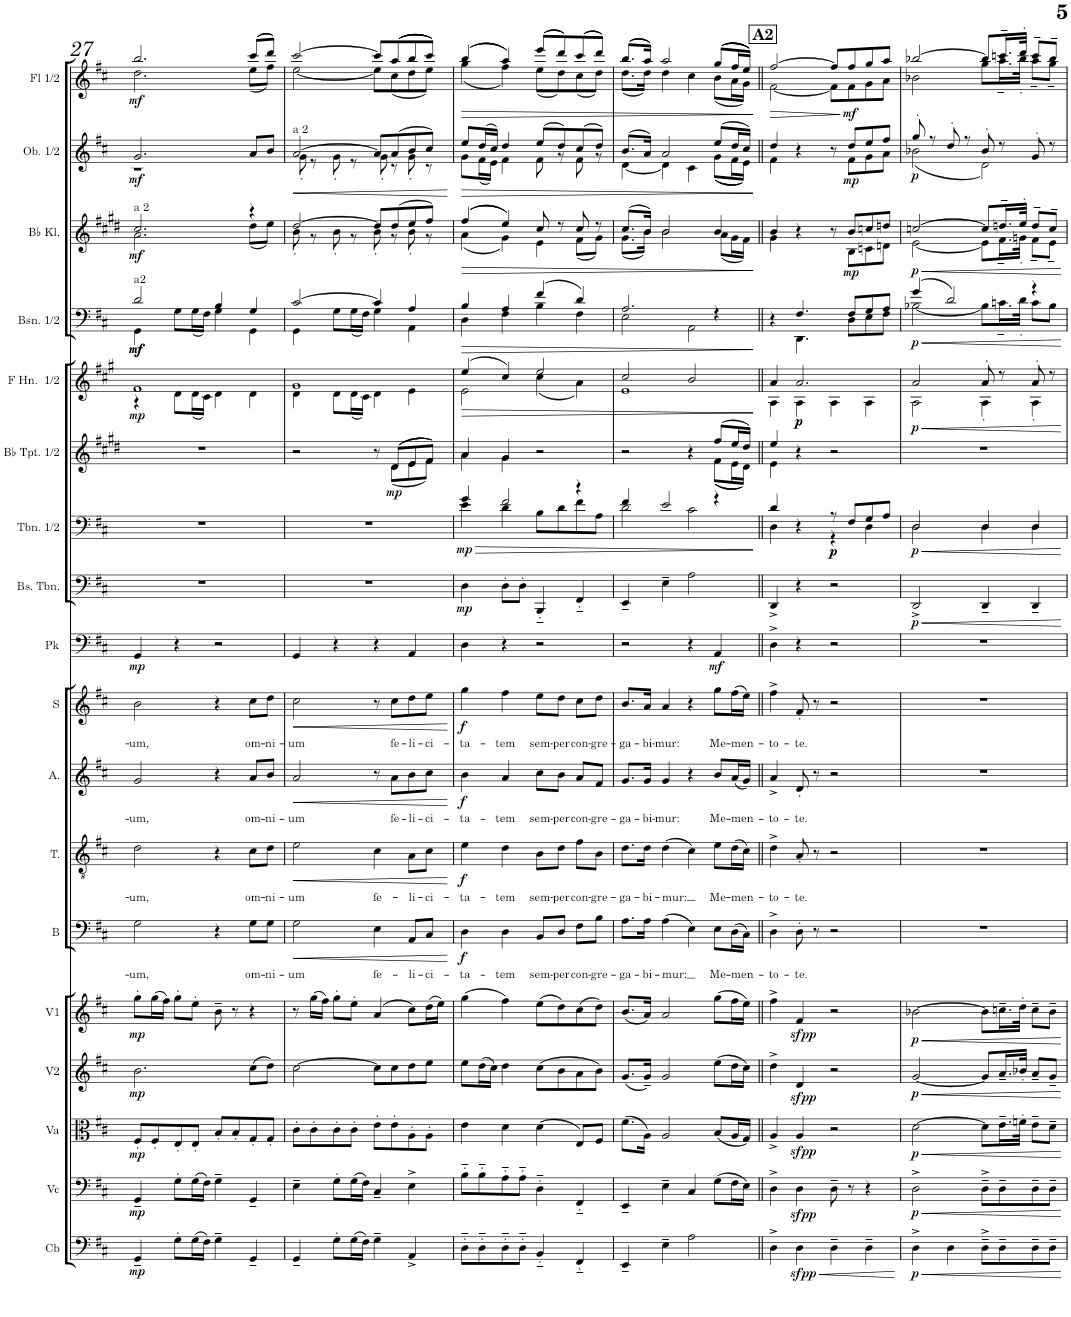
**kern	**dynam	**kern	**dynam	**kern	**dynam	**kern	**dynam	**kern	**dynam	**kern	**text	**dynam	**kern	**text	**dynam	**kern	**text	**dynam	**kern	**text	**dynam	**kern	**dynam	**kern	**dynam	**kern	**dynam	**kern	**dynam	**kern	**dynam	**kern	**dynam	**kern	**dynam	**kern	**dynam	**kern	**dynam
*part18	*part18	*part17	*part17	*part16	*part16	*part15	*part15	*part14	*part14	*part13	*part13	*part13	*part12	*part12	*part12	*part11	*part11	*part11	*part10	*part10	*part10	*part9	*part9	*part8	*part8	*part7	*part7	*part6	*part6	*part5	*part5	*part4	*part4	*part3	*part3	*part2	*part2	*part1	*part1
*staff18	*staff18	*staff17	*staff17	*staff16	*staff16	*staff15	*staff15	*staff14	*staff14	*staff13	*staff13	*staff13	*staff12	*staff12	*staff12	*staff11	*staff11	*staff11	*staff10	*staff10	*staff10	*staff9	*staff9	*staff8	*staff8	*staff7	*staff7	*staff6	*staff6	*staff5	*staff5	*staff4	*staff4	*staff3	*staff3	*staff2	*staff2	*staff1	*staff1
*I"Contrabasses	*	*I"Violoncellos	*	*I"Violas	*	*I"Violins 2	*	*I"Violins 1	*	*I"Bas	*	*	*I"Tenor	*	*	*I"Alt	*	*	*I"Sopraan	*	*	*I"Pauken	*	*I"Bas-trombone	*	*I"Trombone 1/2	*	*I"Trompet Bb 1/2	*	*I"F Horn 1/2	*	*I"Bassoon 1/2	*	*I"Klarinet in Bb	*	*I"Oboe 1/2	*	*I"Flute 1/2	*
*I'Cb	*	*I'Vc	*	*I'Va	*	*I'V2	*	*I'V1	*	*I'B	*	*	*I'T.	*	*	*I'A.	*	*	*I'S	*	*	*I'Pk	*	*I'Bs. Tbn.	*	*I'Tbn. 1/2	*	*	*	*I'F Hn.  1/2	*	*I'Bsn. 1/2	*	*	*	*I'Ob. 1/2	*	*I'Fl 1/2	*
!!LO:PB:g=z
*clefF4	*	*clefF4	*	*clefC3	*	*clefG2	*	*clefG2	*	*clefF4	*	*	*clefGv2	*	*	*clefG2	*	*	*clefG2	*	*	*clefF4	*	*clefF4	*	*clefF4	*	*clefG2	*	*clefG2	*	*clefF4	*	*clefG2	*	*clefG2	*	*clefG2	*
*Trd7c12	*	*	*	*	*	*	*	*	*	*	*	*	*	*	*	*	*	*	*	*	*	*	*	*	*	*	*	*Trd1c2	*	*Trd4c7	*	*	*	*Trd1c2	*	*	*	*	*
*k[f#c#]	*	*k[f#c#]	*	*k[f#c#]	*	*k[f#c#]	*	*k[f#c#]	*	*k[f#c#]	*	*	*k[f#c#]	*	*	*k[f#c#]	*	*	*k[f#c#]	*	*	*k[f#c#]	*	*k[f#c#]	*	*k[f#c#]	*	*k[f#c#g#d#]	*	*k[f#c#g#]	*	*k[f#c#]	*	*k[f#c#g#d#]	*	*k[f#c#]	*	*k[f#c#]	*
*M4/4	*	*M4/4	*	*M4/4	*	*M4/4	*	*M4/4	*	*M4/4	*	*	*M4/4	*	*	*M4/4	*	*	*M4/4	*	*	*M4/4	*	*M4/4	*	*M4/4	*	*M4/4	*	*M4/4	*	*M4/4	*	*M4/4	*	*M4/4	*	*M4/4	*
=27	=27	=27	=27	=27	=27	=27	=27	=27	=27	=27	=27	=27	=27	=27	=27	=27	=27	=27	=27	=27	=27	=27	=27	=27	=27	=27	=27	=27	=27	=27	=27	=27	=27	=27	=27	=27	=27	=27	=27
!	!	!	!	!	!	!	!	!	!	!	!	!	!	!	!	!	!	!	!	!	!	!	!	!	!	!	!	!	!	!	!	!	!	!LO:TX:a:t=a 2	!	!	!	!	!
!	!	!	!	!	!	!	!	!	!	!	!	!	!	!	!	!	!	!	!	!	!	!	!	!	!	!	!	!	!	!	!	!LO:TX:a:t=a2	!	!	!	!	!	!	!
!	!LO:DY:b	!	!LO:DY:b	!	!LO:DY:b	!	!LO:DY:b	!	!LO:DY:b	!	!LO:LY:b	!	!	!LO:LY:b	!	!	!LO:LY:b	!	!	!LO:LY:b	!	!	!LO:DY:b	!	!	!	!	!	!	!	!LO:DY:b	!	!LO:DY:b	!	!	!	!	!	!
*	*	*	*	*	*	*	*	*	*	*	*	*	*	*	*	*	*	*	*	*	*	*	*	*	*	*	*	*	*	*^	*	*^	*	*^	*	*^	*	*^	*
!	!	!	!	!	!	!	!	!	!	!	!	!	!	!	!	!	!	!	!	!	!	!	!	!	!	!	!	!	!	!	!	!	!	!	!LO:DY:n=1:b	!	!	!LO:DY:b	!	!	!LO:DY:b	!	!	!LO:DY:b
4GG~/	mp	4GG~/	mp	8F#'/L	mp	2.b\	mp	8gg'\L	mp	2G\	-um,	.	2d\	-um,	.	2g/	-um,	.	2b\	-um,	.	4GG/	mp	1r	.	1r	.	1r	.	1f#	4r	mp	2d/	4GG\	mf mf	2.cc#/	2.a\	mf	2.g/	1r	mf	2.bb/	2.dd\	mf
.	.	.	.	8F#'/	.	.	.	(>16gg\L	.	.	.	.	.	.	.	.	.	.	.	.	.	.	.	.	.	.	.	.	.	.	.	.	.	.	.	.	.	.	.	.	.	.	.	.
.	.	.	.	.	.	.	.	16ff#\JJ)	.	.	.	.	.	.	.	.	.	.	.	.	.	.	.	.	.	.	.	.	.	.	.	.	.	.	.	.	.	.	.	.	.	.	.	.
8G'\L	.	8G'\L	.	8E'/	.	.	.	8gg'\L	.	.	.	.	.	.	.	.	.	.	.	.	.	4r	.	.	.	.	.	.	.	.	8d\L	.	.	8G\L	.	.	.	.	.	.	.	.	.	.
(>16G\L	.	(>16G\L	.	8E'/J	.	.	.	8ee'\J	.	.	.	.	.	.	.	.	.	.	.	.	.	.	.	.	.	.	.	.	.	.	(<16d\L	.	.	(<16G\L	.	.	.	.	.	.	.	.	.	.
16F#\JJ)	.	16F#\JJ)	.	.	.	.	.	.	.	.	.	.	.	.	.	.	.	.	.	.	.	.	.	.	.	.	.	.	.	.	16c#\JJ)	.	.	16F#\JJ)	.	.	.	.	.	.	.	.	.	.
4G~\	.	4G~\	.	8B'/L	.	.	.	8b~\	.	4r	.	.	4r	.	.	4r	.	.	4r	.	.	2r	.	.	.	.	.	.	.	.	4d\	.	4B/	4G\	.	.	.	.	.	.	.	.	.	.
.	.	.	.	8B'/	.	.	.	8r	.	.	.	.	.	.	.	.	.	.	.	.	.	.	.	.	.	.	.	.	.	.	.	.	.	.	.	.	.	.	.	.	.	.	.	.
!	!	!	!	!	!	!	!	!	!	!	!LO:LY:b	!	!	!LO:LY:b	!	!	!LO:LY:b	!	!	!LO:LY:b	!	!	!	!	!	!	!	!	!	!	!	!	!	!	!	!	!	!	!	!	!	!	!	!
4GG~/	.	4GG~/	.	8G'/	.	(>8cc#\L	.	4r	.	8G\L	om-	.	8c#\L	om-	.	8a/L	om-	.	8cc#\L	om-	.	.	.	.	.	.	.	.	.	.	4d\	.	4G/	4GG\	.	4r	(<8dd#\L	.	8a/L	.	.	(>(>8ccc#/L	(<8ee\L	.
!	!	!	!	!	!	!	!	!	!	!	!LO:LY:b	!	!	!LO:LY:b	!	!	!LO:LY:b	!	!	!LO:LY:b	!	!	!	!	!	!	!	!	!	!	!	!	!	!	!	!	!	!	!	!	!	!	!	!
.	.	.	.	8G'/J	.	8dd\J)	.	.	.	8G\J	-ni-	.	8d\J	-ni-	.	8b/J	-ni-	.	8dd\J	-ni-	.	.	.	.	.	.	.	.	.	.	.	.	.	.	.	.	8ee\J)	.	8b/J	.	.	8ddd/J))	8ff#\J)	.
=28	=28	=28	=28	=28	=28	=28	=28	=28	=28	=28	=28	=28	=28	=28	=28	=28	=28	=28	=28	=28	=28	=28	=28	=28	=28	=28	=28	=28	=28	=28	=28	=28	=28	=28	=28	=28	=28	=28	=28	=28	=28	=28	=28	=28
!	!	!	!	!	!	!	!	!	!	!	!	!	!	!	!	!	!	!	!	!	!	!	!	!	!	!	!	!	!	!	!	!	!	!	!	!	!	!	!LO:TX:a:t=a 2	!	!	!	!	!
!	!	!	!	!	!	!	!	!	!	!	!LO:LY:b	!LO:HP:b	!	!LO:LY:b	!LO:HP:b	!	!LO:LY:b	!LO:HP:b	!	!LO:LY:b	!LO:HP:b	!	!	!	!	!	!	!	!	!	!	!	!	!	!	!	!	!	!	!	!LO:HP:b	!	!	!
*	*	*	*	*	*	*	*	*	*	*	*	*	*	*	*	*	*	*	*	*	*	*	*	*	*	*	*	*^	*	*	*	*	*	*	*	*	*	*	*	*	*	*	*	*
4GG~/	.	4E~\	.	8c#'\L	.	[2cc#\	.	8r	.	2G\	-um	<	2e\	-um	<	2a/	-um	<	2cc#\	-um	<	4GG/	.	1r	.	1r	.	2r	8ryy	.	1g#	4d\	.	[2c#/	4GG\	.	[2dd#/	8b'\	.	[2a/	8g'\	<	[2ccc#/	[2ee\	.
*	*	*	*	*	*	*	*	*	*	*	*	*	*	*	*	*	*	*	*	*	*	*	*	*	*	*	*	*v	*v	*	*	*	*	*	*	*	*	*	*	*	*	*	*	*	*
.	.	.	.	8c#'\	.	.	.	(>16gg\LL	.	.	.	.	.	.	.	.	.	.	.	.	.	.	.	.	.	.	.	.	.	.	.	.	.	.	.	.	8r	.	.	8r	.	.	.	.
.	.	.	.	.	.	.	.	16ff#\JJ)	.	.	.	.	.	.	.	.	.	.	.	.	.	.	.	.	.	.	.	.	.	.	.	.	.	.	.	.	.	.	.	.	.	.	.	.
8G'\L	.	8G'\L	.	8c#'\	.	.	.	8gg'\L	.	.	.	.	.	.	.	.	.	.	.	.	.	4r	.	.	.	.	.	.	.	.	8d\L	.	.	8G\L	.	.	8b'\	.	.	8g'\	.	.	.	.
(>16G\L	.	(>16G\L	.	8c#'\J	.	.	.	8ee'\J	.	.	.	.	.	.	.	.	.	.	.	.	.	.	.	.	.	.	.	.	.	.	(<16d\L	.	.	(<16G\L	.	.	8r	.	.	8r	.	.	.	.
16F#\JJ)	.	16F#\JJ)	.	.	.	.	.	.	.	.	.	.	.	.	.	.	.	.	.	.	.	.	.	.	.	.	.	.	.	.	16c#\JJ)	.	.	16F#\JJ)	.	.	.	.	.	.	.	.	.	.
!	!	!	!	!	!	!	!	!	!	!	!LO:LY:b	!	!	!LO:LY:b	!	!	!	!	!	!	!	!	!	!	!	!	!	!	!	!	!	!	!	!	!	!	!	!	!	!	!	!	!	!
4G~\	.	4C#~/	.	8e'\L	.	8cc#\L]	.	(>4a/	.	4E\	fe-	.	4c#\	fe-	.	8r	.	.	8r	.	.	4r	.	.	.	.	.	8r	.	.	4d\	.	4c#/]	4G\	.	8dd#/L]	8b'\	.	8a/L]	8g'\	.	8ccc#/L]	8ee\L]	.
!	!	!	!	!	!	!	!	!	!	!	!	!	!	!	!	!	!LO:LY:b	!	!	!LO:LY:b	!	!	!	!	!	!	!	!	!LO:DY:b	!	!	!	!	!	!	!	!	!	!	!	!	!	!	!
*	*	*	*	*	*	*	*	*	*	*	*	*	*	*	*	*	*	*	*	*	*	*	*	*	*	*	*	*^	*	*	*	*	*	*	*	*	*	*	*	*	*	*	*	*
.	.	.	.	8e'\	.	8cc#\	.	.	.	.	.	.	.	.	.	8a\L	fe-	.	8cc#\L	fe-	.	.	.	.	.	.	.	(>(>8d#/L	(<8d#\L	mp	.	.	.	.	.	.	(>8dd#/	8r	.	(>8a/	8r	.	(>(>(>8aa/	(<8cc#\	.
!	!	!	!	!	!	!	!	!	!	!	!LO:LY:b	!	!	!LO:LY:b	!	!	!LO:LY:b	!	!	!LO:LY:b	!	!	!	!	!	!	!	!	!	!	!	!	!	!	!	!	!	!	!	!	!	!	!	!	!
4AA^/	.	4E^\	.	8A'\	.	8dd\	.	8cc#\L)	.	8AA/L	-li-	.	8A\L	-li-	.	8b\	-li-	.	8dd\	-li-	.	4AA/	.	.	.	.	.	8e/	8e\	.	.	4e\	.	4A/	4AA\	.	8ee/	8b'\	.	8b/	8g'\	.	8bb/	8dd\	.
!	!	!	!	!	!	!	!	!	!	!	!LO:LY:b	!	!	!LO:LY:b	!	!	!LO:LY:b	!	!	!LO:LY:b	!	!	!	!	!	!	!	!	!	!	!	!	!	!	!	!	!	!	!	!	!	!	!	!	!
.	.	.	.	8A'\J	.	8ee\J	.	(>16dd\L	.	8C#/J	-ci-	.	8c#\J	-ci-	.	8cc#\J	-ci-	.	8ee\J	-ci-	.	.	.	.	.	.	.	8f#/J))	8f#\J)	.	.	.	.	.	.	.	8ff#/J)	8r	.	8cc#/J)	8r	.	8ccc#/J)))	8ee\J)	.
.	.	.	.	.	.	.	.	16ee\JJ)	.	.	.	.	.	.	.	.	.	.	.	.	.	.	.	.	.	.	.	.	.	.	.	.	.	.	.	.	.	.	.	.	.	.	.	.	.
*	*	*	*	*	*	*	*	*	*	*	*	*	*	*	*	*	*	*	*	*	*	*	*	*	*	*	*	*v	*v	*	*	*	*	*v	*v	*	*v	*v	*	*v	*v	*	*v	*v	*
*	*	*	*	*	*	*	*	*	*	*	*	*	*	*	*	*	*	*	*	*	*	*	*	*	*	*	*	*	*	*v	*v	*	*	*	*	*	*	*	*	*
.	.	.	.	.	.	.	.	.	.	.	.	[	.	.	[	.	.	[	.	.	[	.	.	.	.	.	.	.	.	.	.	.	.	.	.	.	[	.	.
=29	=29	=29	=29	=29	=29	=29	=29	=29	=29	=29	=29	=29	=29	=29	=29	=29	=29	=29	=29	=29	=29	=29	=29	=29	=29	=29	=29	=29	=29	=29	=29	=29	=29	=29	=29	=29	=29	=29	=29
!	!	!	!	!	!	!	!	!	!	!	!LO:LY:b	!LO:DY:b	!	!LO:LY:b	!LO:DY:b	!	!LO:LY:b	!LO:DY:b	!	!LO:LY:b	!LO:DY:b	!	!	!	!LO:DY:b	!	!LO:HP:b	!	!	!	!LO:HP:b	!	!LO:HP:b	!	!LO:HP:b	!	!LO:HP:b	!	!LO:HP:b
*	*	*	*	*	*	*	*	*	*	*	*	*	*	*	*	*	*	*	*	*	*	*	*	*	*	*^	*	*^	*	*^	*	*^	*	*^	*	*^	*	*^	*
!	!	!	!	!	!	!	!	!	!	!	!	!	!	!	!	!	!	!	!	!	!	!	!	!	!	!	!	!LO:DY:n=1:b	!	!	!	!	!	!	!	!	!	!	!	!	!	!	!	!	!	!
8D'~\L	.	8B'~\L	.	4e\	.	8ee\L	.	(>4gg\	.	4D\	-ta-	f	4e\	-ta-	f	4b\	-ta-	f	4gg\	-ta-	f	4D\	.	4D\	mp	4g/	4e\	> mp	4a/	4a\	.	(>4ee/	2e\	>	4B/	4D\	>	(>(>4ff#/	(<4a\	>	8ee/L	8g\L	>	(>(>4bb/	(<4gg\	>
8D'~\	.	8B'~\	.	.	.	(>16dd\L	.	.	.	.	.	.	.	.	.	.	.	.	.	.	.	.	.	.	.	.	.	.	.	.	.	.	.	.	.	.	.	.	.	.	(>16dd/L	(<16f#\L	.	.	.	.
.	.	.	.	.	.	16cc#\JJ)	.	.	.	.	.	.	.	.	.	.	.	.	.	.	.	.	.	.	.	.	.	.	.	.	.	.	.	.	.	.	.	.	.	.	16cc#/JJ)	16e\JJ)	.	.	.	.
!	!	!	!	!	!	!	!	!	!	!	!LO:LY:b	!	!	!LO:LY:b	!	!	!LO:LY:b	!	!	!LO:LY:b	!	!	!	!	!	!	!	!	!	!	!	!	!	!	!	!	!	!	!	!	!	!	!	!	!	!
8D'~\	.	8A'~\	.	4d\	.	4dd\	.	4ff#\)	.	4D\	-tem	.	4d\	-tem	.	4a/	-tem	.	4ff#\	-tem	.	4r	.	8D'\L	.	2f#/	4d\	.	4g#/	4g#\	.	4cc#/)	.	.	4A/	4F#\	.	4ee/))	4g#\)	.	4dd/	4f#\	.	4aa/))	4ff#\)	.
8D'~\J	.	8A'~\J	.	.	.	.	.	.	.	.	.	.	.	.	.	.	.	.	.	.	.	.	.	8D'\J	.	.	.	.	.	.	.	.	.	.	.	.	.	.	.	.	.	.	.	.	.	.
!	!	!	!	!	!	!	!	!	!	!	!LO:LY:b	!	!	!LO:LY:b	!	!	!LO:LY:b	!	!	!LO:LY:b	!	!	!	!	!	!	!	!	!	!	!	!	!	!	!	!	!	!	!	!	!	!	!	!	!	!
4BB'~/	.	4D'~\	.	(>4d\	.	(>8cc#\L	.	(>8ee\L	.	8BB/L	sem-	.	8B\L	sem-	.	8cc#\L	sem-	.	8ee\L	sem-	.	2r	.	4BBB'~/	.	.	8B\L	.	2r	2ryy	.	2ee/	(<4cc#\	.	(>4f#/	4B\	.	8cc#/	4e\	.	(>8ee/L	8f#\	.	(>(>8eee/L	(<8ee\L	.
!	!	!	!	!	!	!	!	!	!	!	!LO:LY:b	!	!	!LO:LY:b	!	!	!LO:LY:b	!	!	!LO:LY:b	!	!	!	!	!	!	!	!	!	!	!	!	!	!	!	!	!	!	!	!	!	!	!	!	!	!
.	.	.	.	.	.	8b\	.	8dd\)	.	8D/J	-per	.	8d\J	-per	.	8b\J	-per	.	8dd\J	-per	.	.	.	.	.	.	8d\	.	.	.	.	.	.	.	.	.	.	8r	.	.	8dd/)	8r	.	8ddd/))	8dd\)	.
!	!	!	!	!	!	!	!	!	!	!	!LO:LY:b	!	!	!LO:LY:b	!	!	!LO:LY:b	!	!	!LO:LY:b	!	!	!	!	!	!	!	!	!	!	!	!	!	!	!	!	!	!	!	!	!	!	!	!	!	!
4FF#'~/	.	4FF#'~/	.	8E/L)	.	8a\	.	(>8cc#\	.	8F#\L	con-	.	8f#\L	con-	.	8a/L	con-	.	8cc#\L	con-	.	.	.	4FF#'~/	.	4r	8f#\	.	.	.	.	.	4a\)	.	4d/)	4F#\	.	8cc#/	(<8f#\L	.	(>8cc#/	8f#\	.	(>(>8ccc#/	(<8cc#\	.
!	!	!	!	!	!	!	!	!	!	!	!LO:LY:b	!	!	!LO:LY:b	!	!	!LO:LY:b	!	!	!LO:LY:b	!	!	!	!	!	!	!	!	!	!	!	!	!	!	!	!	!	!	!	!	!	!	!	!	!	!
.	.	.	.	8F#/J	.	8b\J)	.	8dd\J)	.	8B\J	-gre-	.	8B\J	-gre-	.	8f#/J	-gre-	.	8dd\J	-gre-	.	.	.	.	.	.	8A\J	.	.	.	.	.	.	.	.	.	.	8r	8g#\J)	.	8dd/J)	8r	.	8ddd/J))	8dd\J)	.
=30	=30	=30	=30	=30	=30	=30	=30	=30	=30	=30	=30	=30	=30	=30	=30	=30	=30	=30	=30	=30	=30	=30	=30	=30	=30	=30	=30	=30	=30	=30	=30	=30	=30	=30	=30	=30	=30	=30	=30	=30	=30	=30	=30	=30	=30	=30
!	!	!	!	!	!	!	!	!	!	!	!LO:LY:b	!	!	!LO:LY:b	!	!	!LO:LY:b	!	!	!LO:LY:b	!	!	!	!	!	!	!	!	!	!	!	!	!	!	!	!	!	!	!	!	!	!	!	!	!	!
4EE~/	.	4EE~/	.	(>8.f#\L	.	(<8.g/L	.	(<8.b/L	.	8.A\L	-ga-	.	8.d\L	-ga-	.	8.g/L	-ga-	.	8.b/L	-ga-	.	2r	.	4EE~/	.	4f#/	2d\	.	2r	2.ryy	.	2cc#/	1e	.	2.A/	2E\	.	(>8.cc#/L	(<8.g#\L	.	(>8.b/L	[4d\	.	(>(>8.bb/L	(<8.dd\L	.
!	!	!	!	!	!	!	!	!	!	!	!LO:LY:b	!	!	!LO:LY:b	!	!	!LO:LY:b	!	!	!LO:LY:b	!	!	!	!	!	!	!	!	!	!	!	!	!	!	!	!	!	!	!	!	!	!	!	!	!	!
.	.	.	.	16A\Jk)	.	16g~/Jk)	.	16a/Jk)	.	16A\Jk	-bi-	.	16d\Jk	-bi-	.	16g/Jk	-bi-	.	16a/Jk	-bi-	.	.	.	.	.	.	.	.	.	.	.	.	.	.	.	.	.	16b/Jk)	16b\Jk)	.	16a/Jk)	.	.	16aa/Jk))	16dd\Jk)	.
!	!	!	!	!	!	!	!	!	!	!	!LO:LY:b	!	!	!LO:LY:b	!	!	!LO:LY:b	!	!	!LO:LY:b	!	!	!	!	!	!	!	!	!	!	!	!	!	!	!	!	!	!	!	!	!	!	!	!	!	!
4E~\	.	4E~\	.	2A/	.	2g/	.	2a/	.	(>4A\	-mur:	.	(>4d\	-mur:	.	4g/	-mur:	.	4a/	-mur:	.	.	.	4E~\	.	2e/	.	.	.	.	.	.	.	.	.	.	.	2b/	2b\	.	2a/	4d\]	.	2aa/	4dd\	.
2A\	.	4C#/	.	.	.	.	.	.	.	4E\)	.	.	4c#\)	.	.	4r	.	.	4r	.	.	4r	.	2A\	.	.	2c#\	.	4r	.	.	2b/	.	.	.	2AA\	.	.	.	.	.	4c#\	.	.	4cc#\	.
!	!	!	!	!	!	!	!	!	!	!	!LO:LY:b	!	!	!LO:LY:b	!	!	!LO:LY:b	!	!	!LO:LY:b	!	!	!LO:DY:b	!	!	!	!	!	!	!	!	!	!	!	!	!	!	!	!	!	!	!	!	!	!	!
.	.	(>8G\L	.	(<8B/L	.	(>8ee\L	.	(>8gg\L	.	8E\L	Me-	.	8e\L	Me-	.	8b/L	Me-	.	8gg\L	Me-	.	4AA/	mf	.	.	4r	.	.	(>8ff#/L	(<(<8f#\L	.	.	.	.	4r	.	.	4b/	(<8a\L	.	(>8ee/L	(<(<8g\L	.	(>(>(>8gg/L	(<8b\L	.
!	!	!	!	!	!	!	!	!	!	!	!LO:LY:b	!	!	!LO:LY:b	!	!	!LO:LY:b	!	!	!LO:LY:b	!	!	!	!	!	!	!	!	!	!	!	!	!	!	!	!	!	!	!	!	!	!	!	!	!	!
.	.	16F#\L	.	16A/L	.	16dd\L	.	16ff#\L	.	(>16D\L	-men-	.	(>16d\L	-men-	.	(<16a/L	-men-	.	(>16ff#\L	-men-	.	.	.	.	.	.	.	.	16ee/L	16e\L	.	.	.	.	.	.	.	.	16g#\L	.	16dd/L	16f#\L	.	16ff#/L	16a\L	.
.	.	16E\JJ)	.	16G/JJ)	.	16cc#\JJ)	.	16ee\JJ)	.	16C#\JJ)	.	.	16c#\JJ)	.	.	16g/JJ)	.	.	16ee\JJ)	.	.	.	.	.	.	.	.	.	16dd#/JJ)	16d#\JJ))	.	.	.	.	.	.	.	.	16f#\JJ)	.	16cc#/JJ)	16e\JJ))	.	16ee/JJ)))	16g\JJ)	.
*	*	*	*	*	*	*	*	*	*	*	*	*	*	*	*	*	*	*	*	*	*	*	*	*	*	*v	*v	*	*	*	*	*v	*v	*	*v	*v	*	*v	*v	*	*v	*v	*	*v	*v	*
*	*	*	*	*	*	*	*	*	*	*	*	*	*	*	*	*	*	*	*	*	*	*	*	*	*	*	*	*v	*v	*	*	*	*	*	*	*	*	*	*	*
.	.	.	.	.	.	.	.	.	.	.	.	.	.	.	.	.	.	.	.	.	.	.	.	.	.	.	]	.	.	.	]	.	]	.	]	.	]	.	]
!!LO:REH:place=s1:a:B:cj:fs=14:t=A2
=31||	=31||	=31||	=31||	=31||	=31||	=31||	=31||	=31||	=31||	=31||	=31||	=31||	=31||	=31||	=31||	=31||	=31||	=31||	=31||	=31||	=31||	=31||	=31||	=31||	=31||	=31||	=31||	=31||	=31||	=31||	=31||	=31||	=31||	=31||	=31||	=31||	=31||	=31||	=31||
!	!	!	!	!	!	!	!	!	!	!	!LO:LY:b	!	!	!LO:LY:b	!	!	!LO:LY:b	!	!	!LO:LY:b	!	!	!	!	!	!	!	!	!	!	!	!	!	!	!	!	!	!	!LO:HP:b
*	*	*	*	*	*	*	*	*	*	*	*	*	*	*	*	*	*	*	*	*	*	*	*	*	*	*^	*	*^	*	*^	*	*^	*	*^	*	*^	*	*^	*
4D^\	.	4D^\	.	4A^/	.	4dd^\	.	4ff#^\	.	4D^\	-to-	.	4d^\	-to-	.	4a^/	-to-	.	4ff#^\	-to-	.	4D^\	.	4DD^/	.	4d/	4D\	.	4ee/	4e\	.	4a/	4A\	.	4r	4ryy	.	4b/	4g#\	.	4dd/	4f#\	.	[2ff#/	[2f#\	>
!	!LO:HP:b	!	!	!	!	!	!	!	!	!	!LO:LY:b	!	!	!LO:LY:b	!	!	!LO:LY:b	!	!	!LO:LY:b	!	!	!	!	!	!	!	!	!	!	!	!	!	!	!	!	!	!	!	!	!	!	!	!	!	!
!	!LO:DY:n=1:b	!	!LO:DY:b	!	!LO:DY:b	!	!LO:DY:b	!	!LO:DY:b	!	!	!	!	!	!	!	!	!	!	!	!	!	!	!	!	!	!	!	!	!	!	!	!	!LO:DY:b	!	!	!	!	!	!	!	!	!	!	!	!
!	!	!	!	!	!	!	!	!	!	!	!	!	!	!	!	!	!	!	!	!	!	!	!	!	!	!	!	!	!	!	!	!	!	!LO:DY:n=1:b	!	!	!	!	!	!	!	!	!	!	!	!
4D\	< sfpp	4D\	sfpp	4A/	sfpp	4d/	sfpp	4f#/	sfpp	8D'\	-te.	.	8A'/	-te.	.	8d'/	-te.	.	8f#'/	-te.	.	4r	.	4r	.	4r	4ryy	.	4r	2.ryy	.	2.a/	4A\	p p	4.F#/	4.DD\	.	4r	4.ryy	.	4r	4.ryy	.	.	.	.
.	.	.	.	.	.	.	.	.	.	8r	.	.	8r	.	.	8r	.	.	8r	.	.	.	.	.	.	.	.	.	.	.	.	.	.	.	.	.	.	.	.	.	.	.	.	.	.	.
!	!	!	!	!	!	!	!	!	!	!	!	!	!	!	!	!	!	!	!	!	!	!	!	!	!	!	!	!LO:DY:b	!	!	!	!	!	!	!	!	!	!	!	!	!	!	!	!	!	!
!	!	!	!	!	!	!	!	!	!	!	!	!	!	!	!	!	!	!	!	!	!	!	!	!	!	!	!	!LO:DY:n=1:b	!	!	!	!	!	!	!	!	!	!	!	!	!	!	!	!	!	!
4D~\	.	8D~\	.	2r	.	2r	.	2r	.	2r	.	.	2r	.	.	2r	.	.	2r	.	.	2r	.	2r	.	8r	4r	p p	2r	.	.	.	4A\	.	.	.	.	8r	.	.	8r	.	.	8ff#/L]	8f#\L]	.
!	!	!	!	!	!	!	!	!	!	!	!	!	!	!	!	!	!	!	!	!	!	!	!	!	!	!	!	!	!	!	!	!	!	!	!	!	!	!	!	!LO:DY:b	!	!	!LO:DY:b	!	!	!LO:DY:n=1:b
.	.	8r	.	.	.	.	.	.	.	.	.	.	.	.	.	.	.	.	.	.	.	.	.	.	.	8F#/L	.	.	.	.	.	.	.	.	8F#/L	8D\L	.	8b/L	8B\L	mp	8dd/L	8f#\L	mp	8ff#/	8f#\	] mf
4D~\	.	4r	.	.	.	.	.	.	.	.	.	.	.	.	.	.	.	.	.	.	.	.	.	.	.	8G/	4D\	.	.	.	.	.	4A\	.	8G/	8E\	.	8ccn/	8cn\	.	8ee/	8g\	.	8gg/	8g\	.
.	.	.	.	.	.	.	.	.	.	.	.	.	.	.	.	.	.	.	.	.	.	.	.	.	.	8A/J	.	.	.	.	.	.	.	.	8A/J	8F#\J	.	8ddn/J	8dn\J	.	8ff#/J	8a\J	.	8aa/J	8a\J	.
*	*	*	*	*	*	*	*	*	*	*	*	*	*	*	*	*	*	*	*	*	*	*	*	*	*	*v	*v	*	*	*	*	*v	*v	*	*v	*v	*	*v	*v	*	*v	*v	*	*v	*v	*
*	*	*	*	*	*	*	*	*	*	*	*	*	*	*	*	*	*	*	*	*	*	*	*	*	*	*	*	*v	*v	*	*	*	*	*	*	*	*	*	*	*
.	[	.	.	.	.	.	.	.	.	.	.	.	.	.	.	.	.	.	.	.	.	.	.	.	.	.	.	.	.	.	.	.	.	.	.	.	.	.	.
=32	=32	=32	=32	=32	=32	=32	=32	=32	=32	=32	=32	=32	=32	=32	=32	=32	=32	=32	=32	=32	=32	=32	=32	=32	=32	=32	=32	=32	=32	=32	=32	=32	=32	=32	=32	=32	=32	=32	=32
!	!LO:HP:b	!	!LO:HP:b	!	!LO:HP:b	!	!LO:HP:b	!	!LO:HP:b	!	!	!	!	!	!	!	!	!	!	!	!	!	!	!	!LO:HP:b	!	!LO:HP:b	!	!	!	!LO:HP:b	!	!LO:HP:b	!	!LO:HP:b	!	!	!	!
*	*	*	*	*	*	*	*	*	*	*	*	*	*	*	*	*	*	*	*	*	*	*	*	*	*	*^	*	*	*	*^	*	*^	*	*^	*	*^	*	*^	*
!	!LO:DY:n=1:b	!	!LO:DY:n=1:b	!	!LO:DY:n=1:b	!	!LO:DY:n=1:b	!	!LO:DY:n=1:b	!	!	!	!	!	!	!	!	!	!	!	!	!	!	!	!LO:DY:n=1:b	!	!	!LO:DY:n=1:b	!	!	!	!	!LO:DY:n=1:b	!	!	!LO:DY:n=1:b	!	!	!LO:DY:n=1:b	!	!	!LO:DY:b	!	!	!
4D^\	< p	2D^\	< p	[2d\	< p	[2g/	< p	[2b-X\	< p	1r	.	.	1r	.	.	1r	.	.	1r	.	.	1r	.	2DD^/	< p	2D/	2D\	< p	1r	.	2a/	2A\	< p	(>4g/	[2B-X\	< p	[2ccn/	[2e\	< p	8gg'/	(<2b-X\	p	[2bb-X/	2b-X\	.
.	.	.	.	.	.	.	.	.	.	.	.	.	.	.	.	.	.	.	.	.	.	.	.	.	.	.	.	.	.	.	.	.	.	.	.	.	.	.	.	8r	.	.	.	.	.
4D\	.	.	.	.	.	.	.	.	.	.	.	.	.	.	.	.	.	.	.	.	.	.	.	.	.	.	.	.	.	.	.	.	.	2d/)	.	.	.	.	.	8dd'/	.	.	.	.	.
.	.	.	.	.	.	.	.	.	.	.	.	.	.	.	.	.	.	.	.	.	.	.	.	.	.	.	.	.	.	.	.	.	.	.	.	.	.	.	.	8r	.	.	.	.	.
8D~^\L	.	8D~^\L	.	8d\L]	.	8g/L]	.	8b-\L]	.	.	.	.	.	.	.	.	.	.	.	.	.	.	.	4DD~/	.	4D/	4D\	.	.	.	8a'/	4A'\	.	.	8B-\L]	.	8cc/L]	8e\L]	.	8b-'/	2d\)	.	8bb-/L]	8gg\L	.
8D~\	.	8D~\	.	16.e~\L	.	16.a~/L	.	16.ccn~\L	.	.	.	.	.	.	.	.	.	.	.	.	.	.	.	.	.	.	.	.	.	.	8r	.	.	.	16.cn~\L	.	16.ddn~/L	16.f#~\L	.	8r	.	.	16.cccn~/L	16.aa~\L	.
.	.	.	.	32fn'\JJk	.	32b-X'/JJk	.	32dd'\JJk	.	.	.	.	.	.	.	.	.	.	.	.	.	.	.	.	.	.	.	.	.	.	.	.	.	.	32d'\JJk	.	32ee'/JJk	32gn'\JJk	.	.	.	.	32ddd'/JJk	32bb-'\JJk	.
8D~\	.	8D~\	.	8e~\L	.	8a~/L	.	8cc~\L	.	.	.	.	.	.	.	.	.	.	.	.	.	.	.	4DD~/	.	4D/	4D\	.	.	.	8a'/	4A'\	.	4r	8c\L	.	8dd~/L	8f#~\L	.	8g'/	.	.	8ccc~/L	8aa~\L	.
8D~\J	.	8D~\J	.	8d~\J	.	8g~/J	.	8b-~\J	.	.	.	.	.	.	.	.	.	.	.	.	.	.	.	.	.	.	.	.	.	.	8r	.	.	.	8B-\J	.	8cc~/J	8e~\J	.	8r	.	.	8bb-~/J	8gg~\J	.
*	*	*	*	*	*	*	*	*	*	*	*	*	*	*	*	*	*	*	*	*	*	*	*	*	*	*	*	*	*	*	*v	*v	*	*	*	*	*v	*v	*	*v	*v	*	*v	*v	*
*	*	*	*	*	*	*	*	*	*	*	*	*	*	*	*	*	*	*	*	*	*	*	*	*	*	*v	*v	*	*	*	*	*	*v	*v	*	*	*	*	*	*	*
.	[	.	[	.	[	.	[	.	[	.	.	.	.	.	.	.	.	.	.	.	.	.	.	.	[	.	[	.	.	.	[	.	[	.	[	.	.	.	.
=	=	=	=	=	=	=	=	=	=	=	=	=	=	=	=	=	=	=	=	=	=	=	=	=	=	=	=	=	=	=	=	=	=	=	=	=	=	=	=
*-	*-	*-	*-	*-	*-	*-	*-	*-	*-	*-	*-	*-	*-	*-	*-	*-	*-	*-	*-	*-	*-	*-	*-	*-	*-	*-	*-	*-	*-	*-	*-	*-	*-	*-	*-	*-	*-	*-	*-
